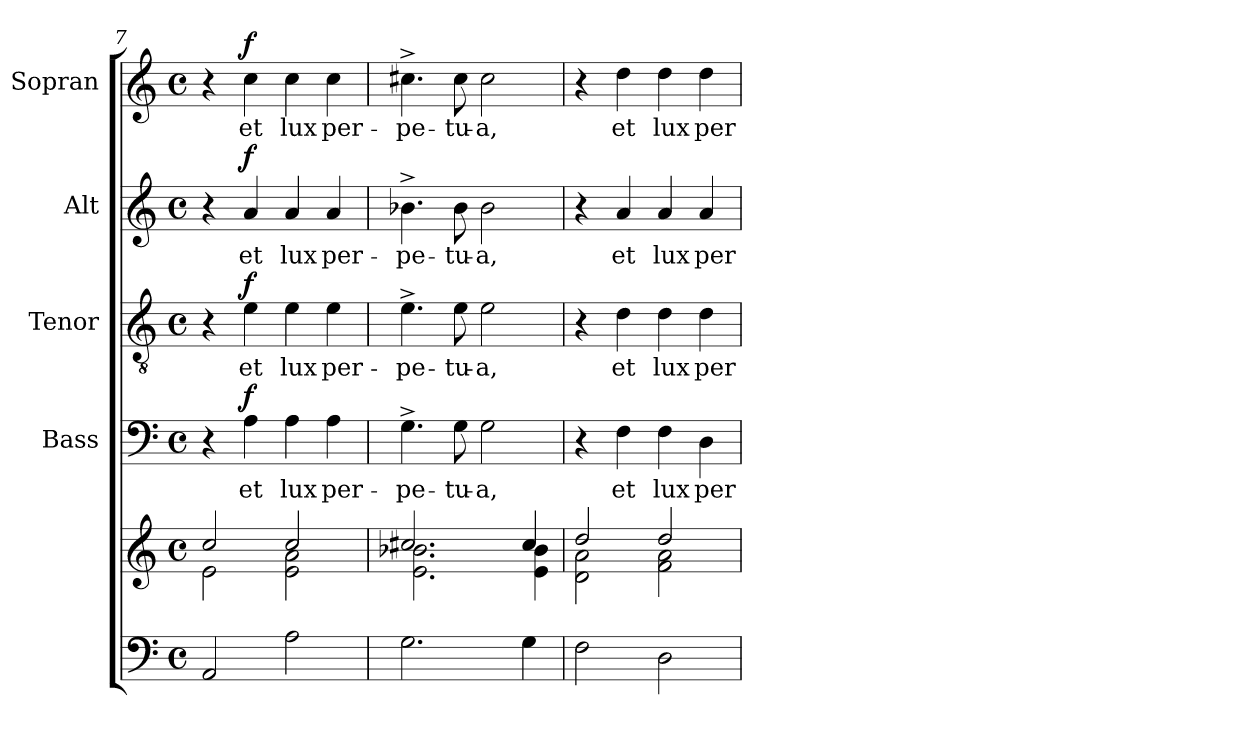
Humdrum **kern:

**kern	**kern	**kern	**text	**dynam	**kern	**text	**dynam	**kern	**text	**dynam	**kern	**text	**dynam
*part5	*part5	*part4	*part4	*part4	*part3	*part3	*part3	*part2	*part2	*part2	*part1	*part1	*part1
*staff6	*staff5	*staff4	*staff4	*staff4	*staff3	*staff3	*staff3	*staff2	*staff2	*staff2	*staff1	*staff1	*staff1
*	*	*I"Bass	*	*	*I"Tenor	*	*	*I"Alt	*	*	*I"Sopran	*	*
*	*	*I'B.	*	*	*I'T.	*	*	*I'A.	*	*	*I'S.	*	*
*clefF4	*clefG2	*clefF4	*	*	*clefGv2	*	*	*clefG2	*	*	*clefG2	*	*
*k[]	*k[]	*k[]	*	*	*k[]	*	*	*k[]	*	*	*k[]	*	*
*C:	*C:	*C:	*	*	*C:	*	*	*C:	*	*	*C:	*	*
*M4/4	*M4/4	*M4/4	*	*	*M4/4	*	*	*M4/4	*	*	*M4/4	*	*
*met(c)	*met(c)	*met(c)	*	*	*met(c)	*	*	*met(c)	*	*	*met(c)	*	*
=7	=7	=7	=7	=7	=7	=7	=7	=7	=7	=7	=7	=7	=7
*	*^	*	*	*	*	*	*	*	*	*	*	*	*
2AA/	2cc/	2e\	4r	.	.	4r	.	.	4r	.	.	4r	.	.
!	!	!	!	!LO:LY:b	!LO:DY:a	!	!LO:LY:b	!LO:DY:a	!	!LO:LY:b	!LO:DY:a	!	!LO:LY:b	!LO:DY:a
.	.	.	4A\	et	f	4e\	et	f	4a/	et	f	4cc\	et	f
!	!	!	!	!LO:LY:b	!	!	!LO:LY:b	!	!	!LO:LY:b	!	!	!LO:LY:b	!
2A\	2cc/	2e\ 2a\	4A\	lux	.	4e\	lux	.	4a/	lux	.	4cc\	lux	.
!	!	!	!	!LO:LY:b	!	!	!LO:LY:b	!	!	!LO:LY:b	!	!	!LO:LY:b	!
.	.	.	4A\	per-	.	4e\	per-	.	4a/	per-	.	4cc\	per-	.
=8	=8	=8	=8	=8	=8	=8	=8	=8	=8	=8	=8	=8	=8	=8
!	!	!	!	!LO:LY:b	!	!	!LO:LY:b	!	!	!LO:LY:b	!	!	!LO:LY:b	!
2.G\	2.cc#X/	2.e\ 2.b-X\	4.G^>\	-pe-	.	4.e^>\	-pe-	.	4.b-X^>\	-pe-	.	4.cc#X^>\	-pe-	.
!	!	!	!	!LO:LY:b	!	!	!LO:LY:b	!	!	!LO:LY:b	!	!	!LO:LY:b	!
.	.	.	8G\	-tu-	.	8e\	-tu-	.	8b-\	-tu-	.	8cc#\	-tu-	.
!	!	!	!	!LO:LY:b	!	!	!LO:LY:b	!	!	!LO:LY:b	!	!	!LO:LY:b	!
.	.	.	2G\	-a,	.	2e\	-a,	.	2b-\	-a,	.	2cc#\	-a,	.
4G\	4cc#/	4e\ 4b-\	.	.	.	.	.	.	.	.	.	.	.	.
=9	=9	=9	=9	=9	=9	=9	=9	=9	=9	=9	=9	=9	=9	=9
2F\	2dd/	2d\ 2a\	4r	.	.	4r	.	.	4r	.	.	4r	.	.
!	!	!	!	!LO:LY:b	!	!	!LO:LY:b	!	!	!LO:LY:b	!	!	!LO:LY:b	!
.	.	.	4F\	et	.	4d\	et	.	4a/	et	.	4dd\	et	.
!	!	!	!	!LO:LY:b	!	!	!LO:LY:b	!	!	!LO:LY:b	!	!	!LO:LY:b	!
2D\	2dd/	2f\ 2a\	4F\	lux	.	4d\	lux	.	4a/	lux	.	4dd\	lux	.
!	!	!	!	!LO:LY:b	!	!	!LO:LY:b	!	!	!LO:LY:b	!	!	!LO:LY:b	!
.	.	.	4D\	per-	.	4d\	per-	.	4a/	per-	.	4dd\	per-	.
*	*v	*v	*	*	*	*	*	*	*	*	*	*	*	*
=	=	=	=	=	=	=	=	=	=	=	=	=	=
*-	*-	*-	*-	*-	*-	*-	*-	*-	*-	*-	*-	*-	*-
